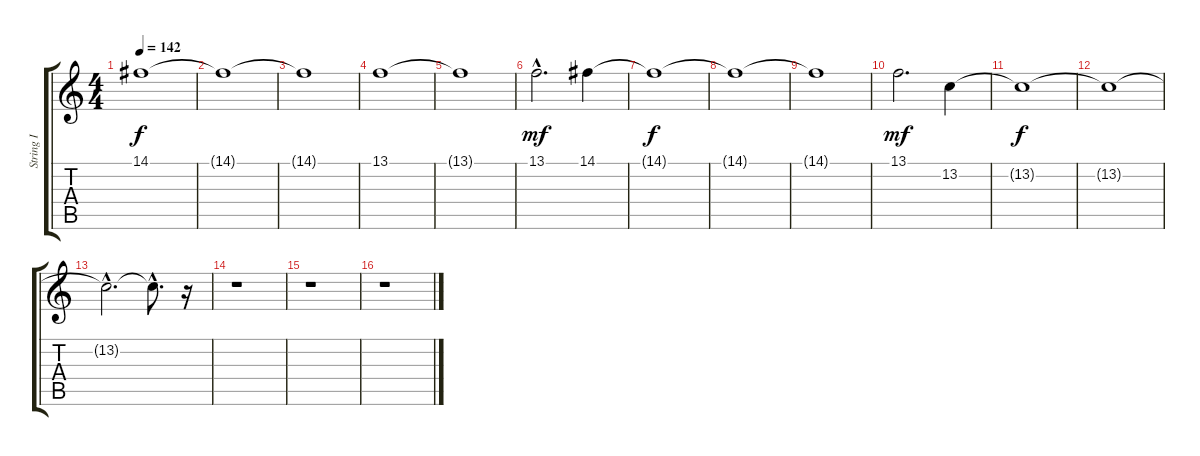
\track ("String I" "String I") {instrument pad2warm}
\staff {score tabs}
\tuning (E4 B3 G3 D3 A2 E2) {hide}
\ts (4 4)
\tempo 142
\clef g2
\ks c
14.1{t}.1{dy f} |
14.1{t}.1 |
14.1{t}.1 |
13.1.1 |
13.1{t}.1 |
13.1{hac}.2{d dy mf} 14.1.4 |
14.1{t}.1{dy f} |
14.1{t}.1 |
14.1{t}.1 |
13.1.2{d dy mf} 13.2.4 |
13.2{t}.1{dy f} |
13.2{t}.1 |
13.2{hac t}.2{d} 13.2{hac t}.8{d} r.16 |
r.1 |
r.1 |
r.1
